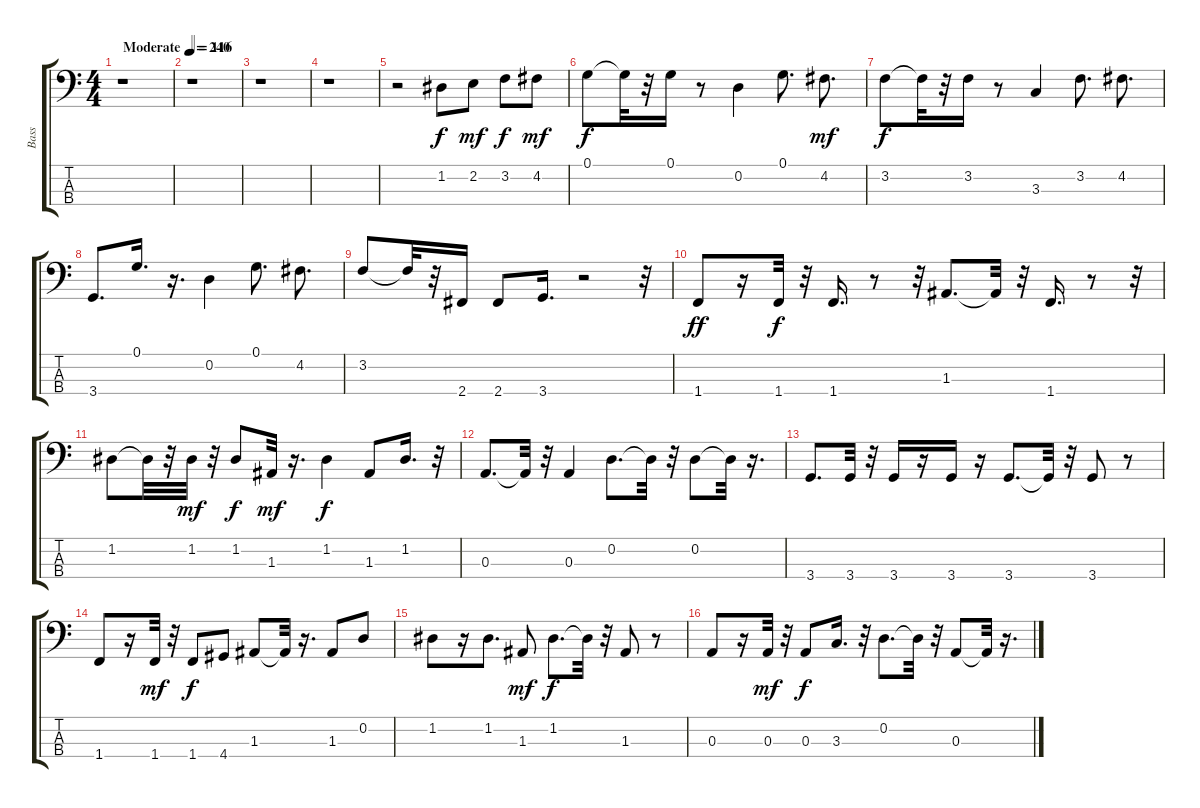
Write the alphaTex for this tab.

\track ("Bass" "Bass") {instrument electricbassfinger}
\staff {score tabs}
\tuning (G2 D2 A1 E1) {hide}
\ts (4 4)
\tempo (240 "Moderate")
\clef f4
\ks c
r.1{dy f instrument electricbassfinger} |
\tempo 116
r.1 |
r.1 |
r.1 |
r.2 1.2.8{instrument fretlessbass} 2.2.8{dy mf} 3.2.8{dy f} 4.2.8{dy mf} |
0.1.8{dy f} 0.1{t}.32 r.32 0.1.16 r.8 0.2.4 0.1.8{d} 4.2.8{d dy mf} |
3.2.8{dy f} 3.2{t}.32 r.32 3.2.16 r.8 3.3.4 3.2.8{d} 4.2.8{d} |
3.4.8{d} 0.1.16{d} r.16{d} 0.2.4 0.1.8{d} 4.2.8{d} |
3.2.8 3.2{t}.32 r.32 2.4.16 2.4.8 3.4.16{d} r.2 r.32 |
1.4.8{dy ff} r.16 1.4.32{dy f} r.32 1.4.16{d} r.8 r.32 1.3.8{d} 1.3{t}.32 r.32 1.4.16{d} r.8 r.32 |
1.2.8 1.2{t}.32 r.32 1.2.32{dy mf} r.32 1.2.8{dy f} 1.3.32{dy mf} r.16{d} 1.2.4{dy f} 1.3.8 1.2.16{d} r.32 |
0.3.8{d} 0.3{t}.32 r.32 0.3.4 0.2.8{d} 0.2{t}.32 r.32 0.2.8 0.2{t}.32 r.16{d} |
3.4.8{d} 3.4.32 r.32 3.4.16 r.16 3.4.16 r.16 3.4.8{d} 3.4{t}.32 r.32 3.4.8 r.8 |
1.4.8 r.16 1.4.32{dy mf} r.32 1.4.8{dy f} 4.4.8 1.3.8 1.3{t}.32 r.16{d} 1.3.8 0.2.8 |
1.2.8 r.16 1.2.8{d} 1.3.8{dy mf} 1.2.8{d dy f} 1.2{t}.32 r.32 1.3.8 r.8 |
0.3.8 r.16 0.3.32{dy mf} r.32 0.3.8{dy f} 3.3.16{d} r.32 0.2.8{d} 0.2{t}.32 r.32 0.3.8 0.3{t}.32 r.16{d}
